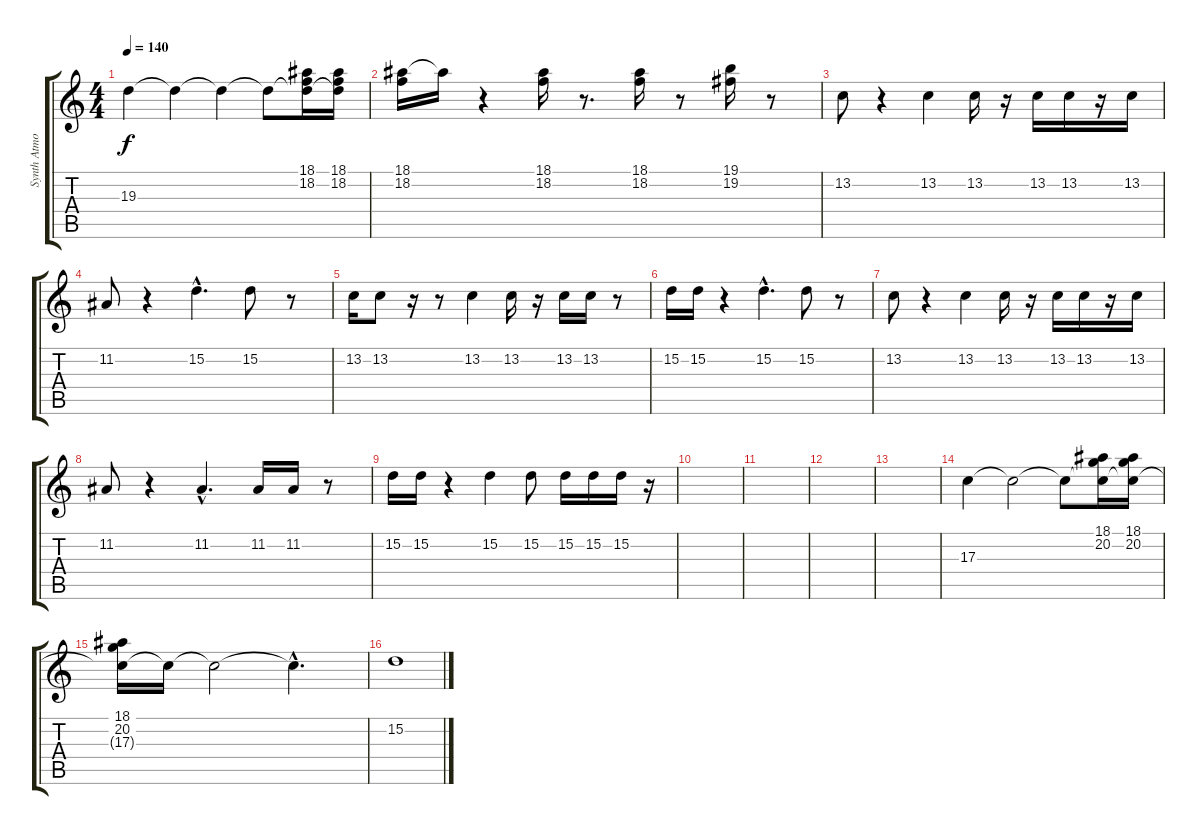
\track ("Synth Atmosphere" "Synth Atmo") {instrument synthbrass1}
\staff {score tabs}
\tuning (E4 B3 G3 D3 A2 E2) {hide}
\ts (4 4)
\tempo 140
\clef g2
\ks c
19.3.4{dy f} 19.3{t}.4 19.3{t}.4 19.3{t}.8 (18.1 18.2 19.3{t}).16 (18.1 18.2 19.3{t}).16 |
(18.1 18.2).16 18.1{t}.16 r.4 (18.1 18.2).16 r.8{d} (18.1 18.2).16 r.8 (19.1 19.2).16 r.8 |
13.2.8 r.4 13.2.4 13.2.16 r.16 13.2.16 13.2.16 r.16 13.2.16 |
11.2.8 r.4 15.2{hac}.4{d} 15.2.8 r.8 |
13.2.16 13.2.8 r.16 r.8 13.2.4 13.2.16 r.16 13.2.16 13.2.16 r.8 |
15.2.16 15.2.16 r.4 15.2{hac}.4{d} 15.2.8 r.8 |
13.2.8 r.4 13.2.4 13.2.16 r.16 13.2.16 13.2.16 r.16 13.2.16 |
11.2.8 r.4 11.2{hac}.4{d} 11.2.16 11.2.16 r.8 |
15.2.16 15.2.16 r.4 15.2.4 15.2.8 15.2.16 15.2.16 15.2.16 r.16 |
|
|
|
|
17.3.4 17.3{t}.2 17.3{t}.8 (18.1 20.2 17.3{t}).16 (18.1 20.2 17.3{t}).16 |
(18.1 20.2 17.3{t}).16{volume 12} 17.3{t}.16 17.3{t}.2 17.3{hac t}.4{d} |
15.2.1{volume 11}
